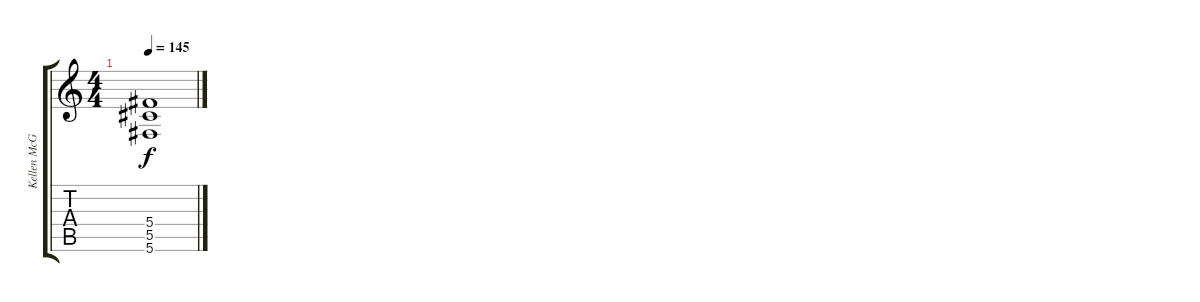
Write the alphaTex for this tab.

\track ("Kellen McGregor" "Kellen McG") {instrument distortionguitar}
\staff {score tabs}
\tuning (Eb4 Bb3 Gb3 Db3 Ab2 Db2) {hide}
\ts (4 4)
\tempo 145
\clef g2
\ks c
(5.4 5.5 5.6).1{dy f}
